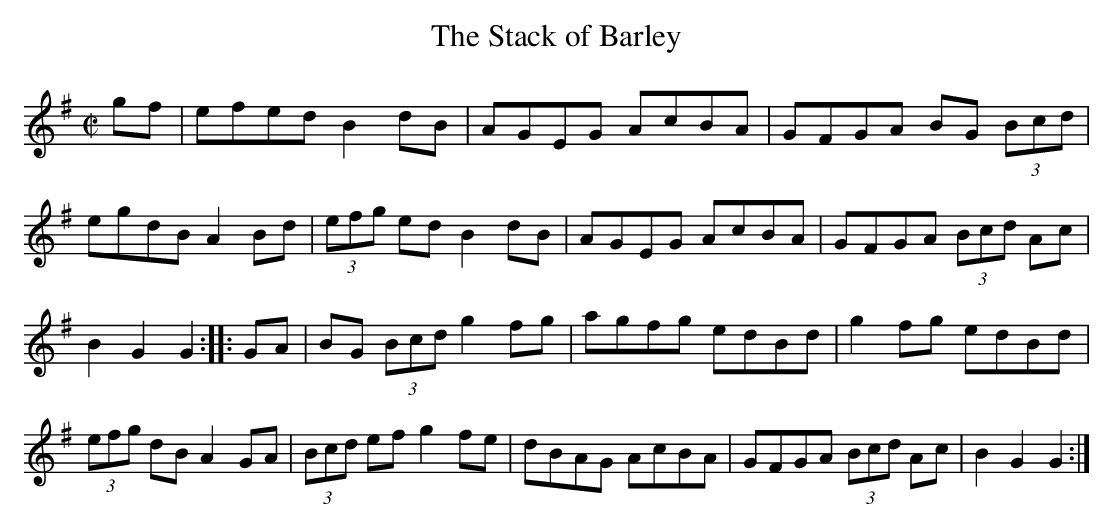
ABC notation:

X:1
T:Stack of Barley, The
M:C|
K:G
gf|efed B2dB|AGEG AcBA|GFGA BG (3Bcd|egdB A2Bd|\
(3efg ed B2dB|AGEG AcBA|GFGA (3Bcd Ac|B2G2 G2::\
GA|BG (3Bcd g2fg|agfg edBd|g2fg edBd|(3efg dB A2GA|\
(3Bcd ef g2fe|dBAG AcBA|GFGA (3Bcd Ac|B2G2 G2:|
